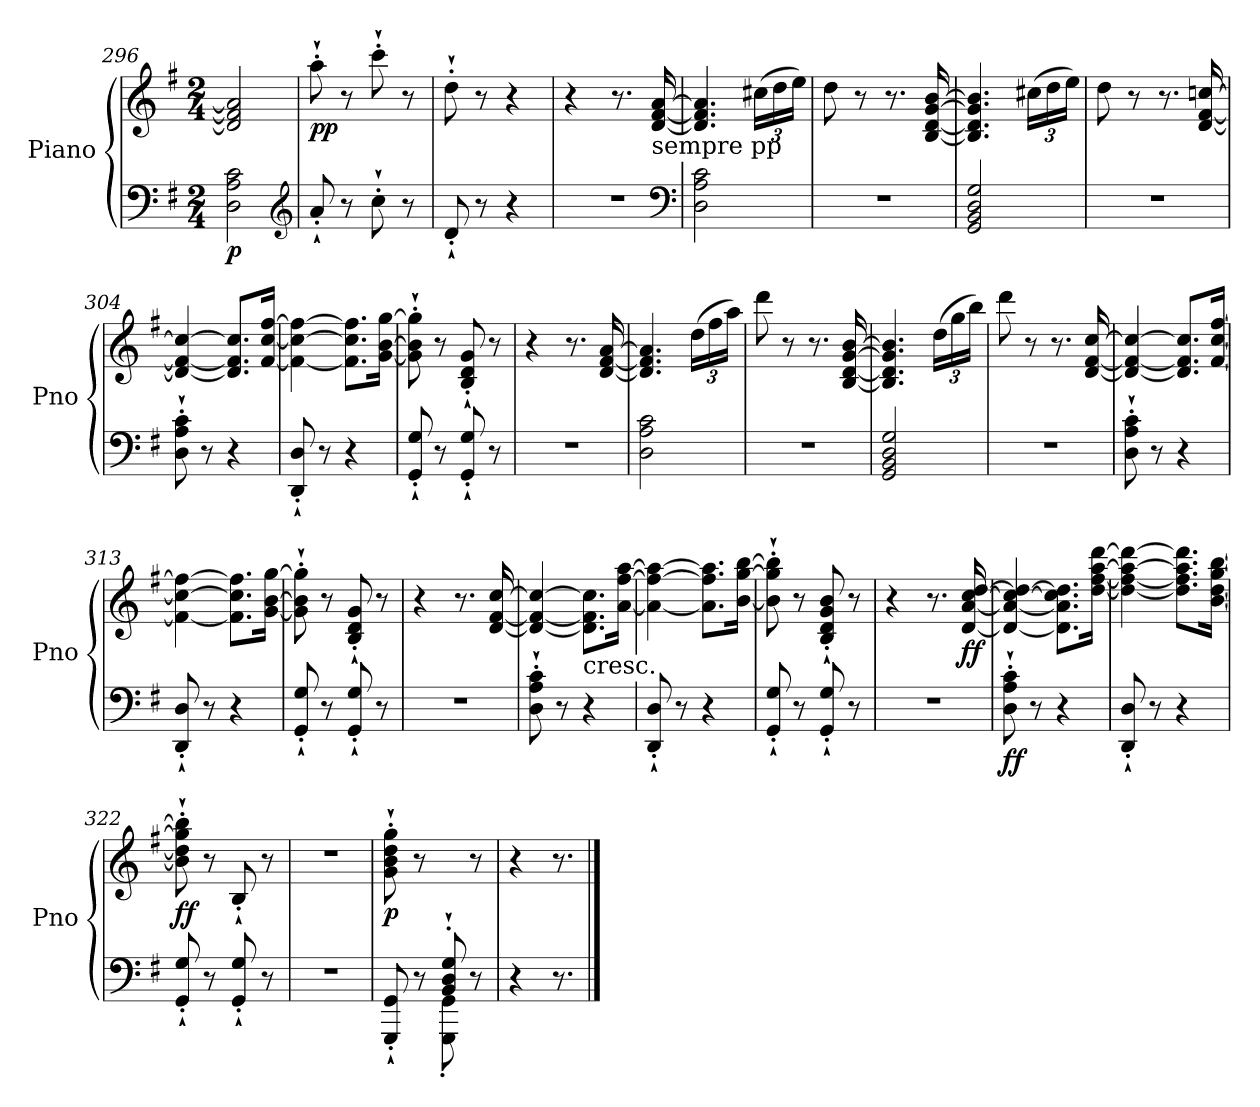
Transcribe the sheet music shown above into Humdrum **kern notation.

**kern	**kern	**dynam
*part1	*part1	*part1
*staff2	*staff1	*staff1/2
*I"Piano	*	*
*I'Pno	*	*
*clefF4	*clefG2	*
*k[f#]	*k[f#]	*
*G:	*G:	*
*M2/4	*M2/4	*
=296	=296	=296
!	!	!LO:DY:b=2
2D\ 2A\ 2c\	2d/] 2f#/] 2a/]	p
*clefG2	*	*
!!LO:PB:g=z
=297	=297	=297
!	!	!LO:DY:b
8a`'/	8aa`'\	pp
8r	8r	.
8cc`'\	8ccc`'\	.
8r	8r	.
=298	=298	=298
8d`'/	8dd`'\	.
8r	8r	.
4r	4r	.
!!LO:PB:g=z
=299	=299	=299
2r	4r	.
.	8.r	.
!	!LO:TX:b:t=sempre pp	!
.	[16d/ [16f#/ [16a/	.
*clefF4	*	*
=300	=300	=300
2D\ 2A\ 2c\	4.d/] 4.f#/] 4.a/]	.
*	*Xbrackettup	*
.	(24cc#X\LL	.
.	24dd\	.
.	24ee\JJ)	.
=301	=301	=301
2r	8dd\	.
.	8r	.
.	8.r	.
.	[16B/ [16d/ [16g/ [16b/	.
=302	=302	=302
2GG/ 2BB/ 2D/ 2G/	4.B/] 4.d/] 4.g/] 4.b/]	.
.	(24cc#X\LL	.
.	24dd\	.
.	24ee\JJ)	.
=303	=303	=303
2r	8dd\	.
.	8r	.
.	8.r	.
.	[16d/ [16f#/ [16ccn/	.
=304	=304	=304
8D\`' 8A\`' 8c\`'	4d/_ 4f#/_ 4cc/_	.
8r	.	.
4r	8.d/] 8.f#/] 8.cc/]L	.
.	[16f#/ [16cc/ [16ff#/Jk	.
=305	=305	=305
8DD/`' 8D/`'	4f#\_ 4cc\_ 4ff#\_	.
8r	.	.
4r	8.f#\] 8.cc\] 8.ff#\]L	.
.	[16g\ [16b\ [16gg\Jk	.
=306	=306	=306
8GG/`' 8G/`'	8g\]`' 8b\]`' 8gg\]`'	.
8r	8r	.
8GG/`' 8G/`'	8B/`' 8d/`' 8g/`'	.
8r	8r	.
!!LO:PB:g=z
=307	=307	=307
2r	4r	.
.	8.r	.
.	[16d/ [16f#/ [16a/	.
=308	=308	=308
2D\ 2A\ 2c\	4.d/] 4.f#/] 4.a/]	.
.	(24dd\LL	.
.	24ff#\	.
.	24aa\JJ)	.
!!LO:PB:g=z
=309	=309	=309
2r	8ddd\	.
.	8r	.
.	8.r	.
.	[16B/ [16d/ [16g/ [16b/	.
=310	=310	=310
2GG/ 2BB/ 2D/ 2G/	4.B/] 4.d/] 4.g/] 4.b/]	.
.	(24dd\LL	.
.	24gg\	.
.	24bb\JJ)	.
=311	=311	=311
2r	8ddd\	.
.	8r	.
.	8.r	.
.	[16d/ [16f#/ [16cc/	.
=312	=312	=312
8D\`' 8A\`' 8c\`'	4d/_ 4f#/_ 4cc/_	.
8r	.	.
4r	8.d/] 8.f#/] 8.cc/]L	.
.	[16f#/ [16cc/ [16ff#/Jk	.
=313	=313	=313
8DD/`' 8D/`'	4f#\_ 4cc\_ 4ff#\_	.
8r	.	.
4r	8.f#\] 8.cc\] 8.ff#\]L	.
.	[16g\ [16b\ [16gg\Jk	.
=314	=314	=314
8GG/`' 8G/`'	8g\]`' 8b\]`' 8gg\]`'	.
8r	8r	.
8GG/`' 8G/`'	8B/`' 8d/`' 8g/`'	.
8r	8r	.
=315	=315	=315
2r	4r	.
.	8.r	.
.	[16d/ [16f#/ [16cc/	.
=316	=316	=316
8D\`' 8A\`' 8c\`'	4d/_ 4f#/_ 4cc/_	.
8r	.	.
!	!LO:TX:b:t=cresc.	!
4r	8.d\] 8.f#\] 8.cc\]L	.
.	[16a\ [16ff#\ [16aa\Jk	.
!!LO:PB:g=z
=317	=317	=317
8DD/`' 8D/`'	4a\_ 4ff#\_ 4aa\_	.
8r	.	.
4r	8.a\] 8.ff#\] 8.aa\]L	.
.	[16b\ [16gg\ [16bb\Jk	.
=318	=318	=318
8GG/`' 8G/`'	8b\]`' 8gg\]`' 8bb\]`'	.
8r	8r	.
8GG/`' 8G/`'	8B/`' 8d/`' 8g/`' 8b/`'	.
8r	8r	.
=319	=319	=319
2r	4r	.
.	8.r	.
!	!	!LO:DY:b
.	[16d/ [16a/ [16cc/ [16dd/	ff
=320	=320	=320
!	!	!LO:DY:b=2
8D\`' 8A\`' 8c\`'	4d/_ 4a/_ 4cc/_ 4dd/_	ff
8r	.	.
4r	8.d\] 8.a\] 8.cc\] 8.dd\]L	.
.	[16dd\ [16ff#\ [16aa\ [16ddd\Jk	.
=321	=321	=321
8DD/`' 8D/`'	4dd\_ 4ff#\_ 4aa\_ 4ddd\_	.
8r	.	.
4r	8.dd\] 8.ff#\] 8.aa\] 8.ddd\]L	.
.	[16b\ [16dd\ [16gg\ [16bb\Jk	.
=322	=322	=322
!	!	!LO:DY:b
8GG/`' 8G/`'	8b\]`' 8dd\]`' 8gg\]`' 8bb\]`'	ff
8r	8r	.
8GG/`' 8G/`'	8B`'/	.
8r	8r	.
=323	=323	=323
2r	2r	.
=324	=324	=324
*^	*	*
!	!	!	!LO:DY:b
4ryy	8GGG/`' 8GG/`'	8g\`' 8b\`' 8dd\`' 8gg\`'	p
.	8r	8r	.
8BB/`' 8D/`' 8G/`'	8GGG\' 8GG\'	8ryy	.
8ryy	8r	8r	.
*v	*v	*	*
!!LO:PB:g=z
=325	=325	=325
4r	4r	.
8.r	8.r	.
==	==	==
*-	*-	*-
